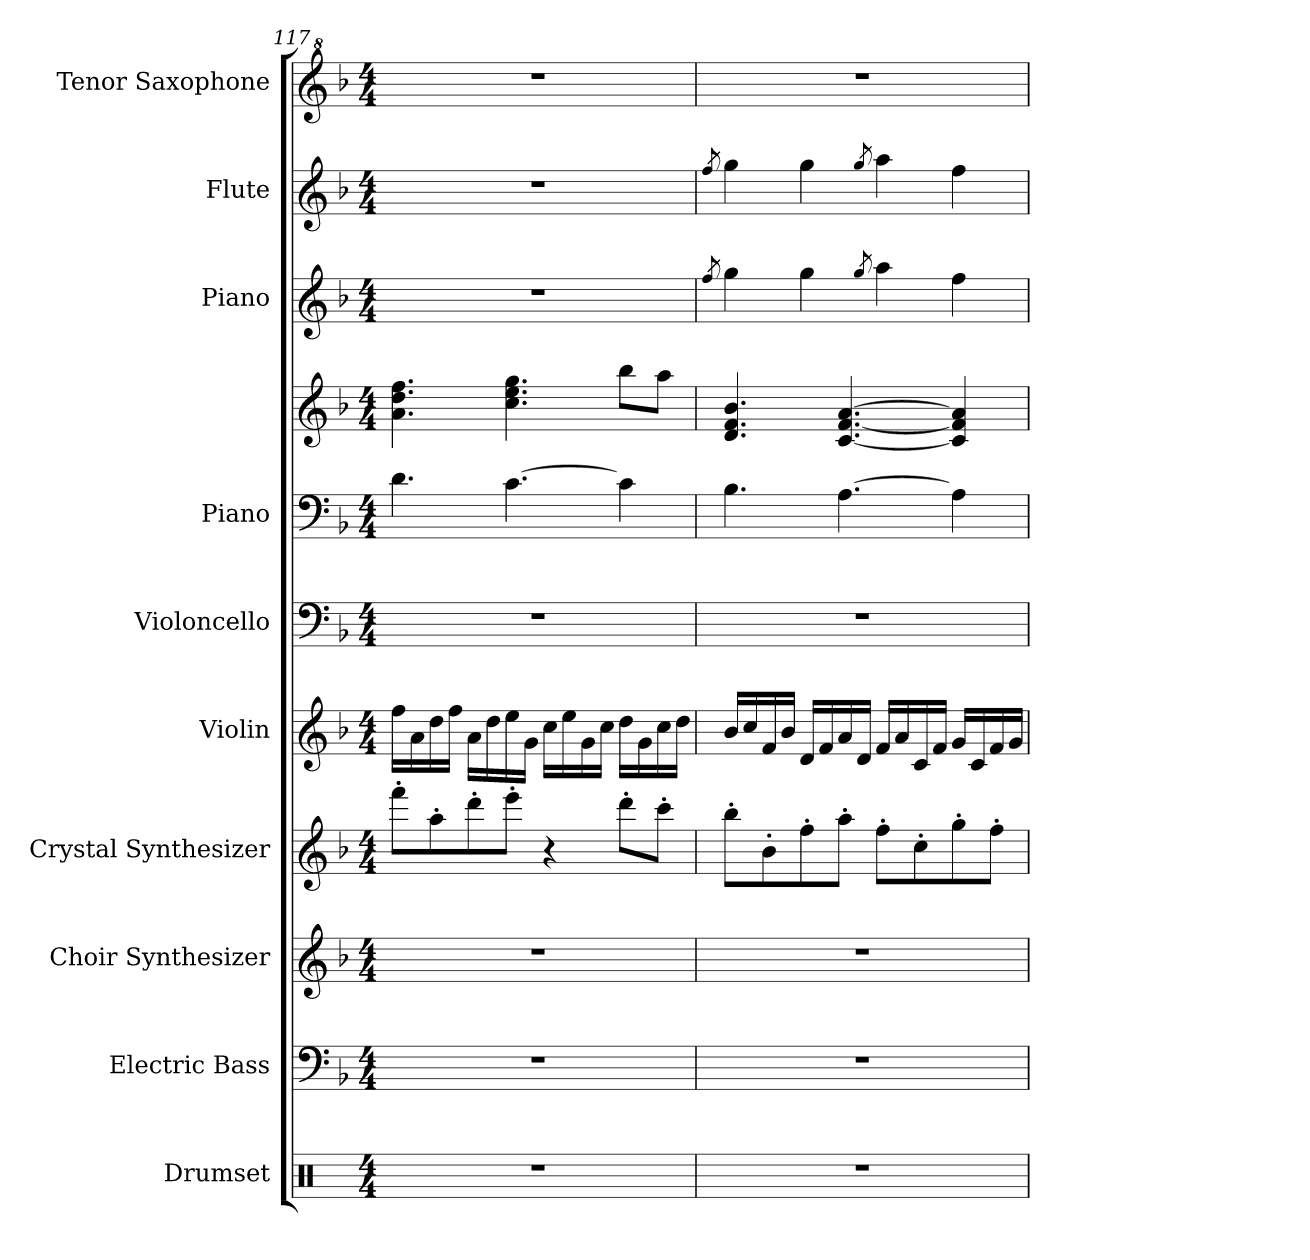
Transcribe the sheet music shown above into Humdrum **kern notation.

**kern	**kern	**kern	**kern	**kern	**kern	**kern	**kern	**kern	**kern	**kern
*part10	*part9	*part8	*part7	*part6	*part5	*part4	*part4	*part3	*part2	*part1
*staff11	*staff10	*staff9	*staff8	*staff7	*staff6	*staff5	*staff4	*staff3	*staff2	*staff1
*I"Drumset	*I"Electric Bass	*I"Choir Synthesizer	*I"Crystal Synthesizer	*I"Violin	*I"Violoncello	*I"Piano	*	*I"Piano	*I"Flute	*I"Tenor Saxophone
*I'D. Set	*I'El. B.	*I'Synth.	*I'Synth.	*I'Vln.	*I'Vc.	*I'Pno.	*	*I'Pno.	*I'Fl.	*I'T. Sax.
*clefX	*clefF4	*clefG2	*clefG2	*clefG2	*clefF4	*clefF4	*clefG2	*clefG2	*clefG2	*clefG^2
*	*ITrd7c12	*	*	*	*	*	*	*	*	*ITrd8c14
*k[]	*k[b-]	*k[b-]	*k[b-]	*k[b-]	*k[b-]	*k[b-]	*k[b-]	*k[b-]	*k[b-]	*k[b-]
*M4/4	*M4/4	*M4/4	*M4/4	*M4/4	*M4/4	*M4/4	*M4/4	*M4/4	*M4/4	*M4/4
=117	=117	=117	=117	=117	=117	=117	=117	=117	=117	=117
1r	1r	1r	8fff'\L	16ff\LL	1r	4.d\	4.a\ 4.dd\ 4.ff\	1r	1r	1r
.	.	.	.	16a\	.	.	.	.	.	.
.	.	.	8aa'\	16dd\	.	.	.	.	.	.
.	.	.	.	16ff\JJ	.	.	.	.	.	.
.	.	.	8ddd'\	16a\LL	.	.	.	.	.	.
.	.	.	.	16dd\	.	.	.	.	.	.
.	.	.	8eee'\J	16ee\	.	[4.c\	4.cc\ 4.ee\ 4.gg\	.	.	.
.	.	.	.	16g\JJ	.	.	.	.	.	.
.	.	.	4r	16cc\LL	.	.	.	.	.	.
.	.	.	.	16ee\	.	.	.	.	.	.
.	.	.	.	16g\	.	.	.	.	.	.
.	.	.	.	16cc\JJ	.	.	.	.	.	.
.	.	.	8ddd'\L	16dd\LL	.	4c\]	8bb-\L	.	.	.
.	.	.	.	16g\	.	.	.	.	.	.
.	.	.	8ccc'\J	16cc\	.	.	8aa\J	.	.	.
.	.	.	.	16dd\JJ	.	.	.	.	.	.
!!LO:PB:g=z
=118	=118	=118	=118	=118	=118	=118	=118	=118	=118	=118
.	.	.	.	.	.	.	.	8qff/	8qff/	.
1r	1r	1r	8bb-'\L	16b-/LL	1r	4.B-\	4.d/ 4.f/ 4.b-/	4gg\	4gg\	1r
.	.	.	.	16cc/	.	.	.	.	.	.
.	.	.	8b-'\	16f/	.	.	.	.	.	.
.	.	.	.	16b-/JJ	.	.	.	.	.	.
.	.	.	8ff'\	16d/LL	.	.	.	4gg\	4gg\	.
.	.	.	.	16f/	.	.	.	.	.	.
.	.	.	8aa'\J	16a/	.	[4.A\	[4.c/ [4.f/ [4.a/	.	.	.
.	.	.	.	16d/JJ	.	.	.	.	.	.
.	.	.	.	.	.	.	.	8qgg/	8qgg/	.
.	.	.	8ff'\L	16f/LL	.	.	.	4aa\	4aa\	.
.	.	.	.	16a/	.	.	.	.	.	.
.	.	.	8cc'\	16c/	.	.	.	.	.	.
.	.	.	.	16f/JJ	.	.	.	.	.	.
.	.	.	8gg'\	16g/LL	.	4A\]	4c/] 4f/] 4a/]	4ff\	4ff\	.
.	.	.	.	16c/	.	.	.	.	.	.
.	.	.	8ff'\J	16f/	.	.	.	.	.	.
.	.	.	.	16g/JJ	.	.	.	.	.	.
=	=	=	=	=	=	=	=	=	=	=
*-	*-	*-	*-	*-	*-	*-	*-	*-	*-	*-
